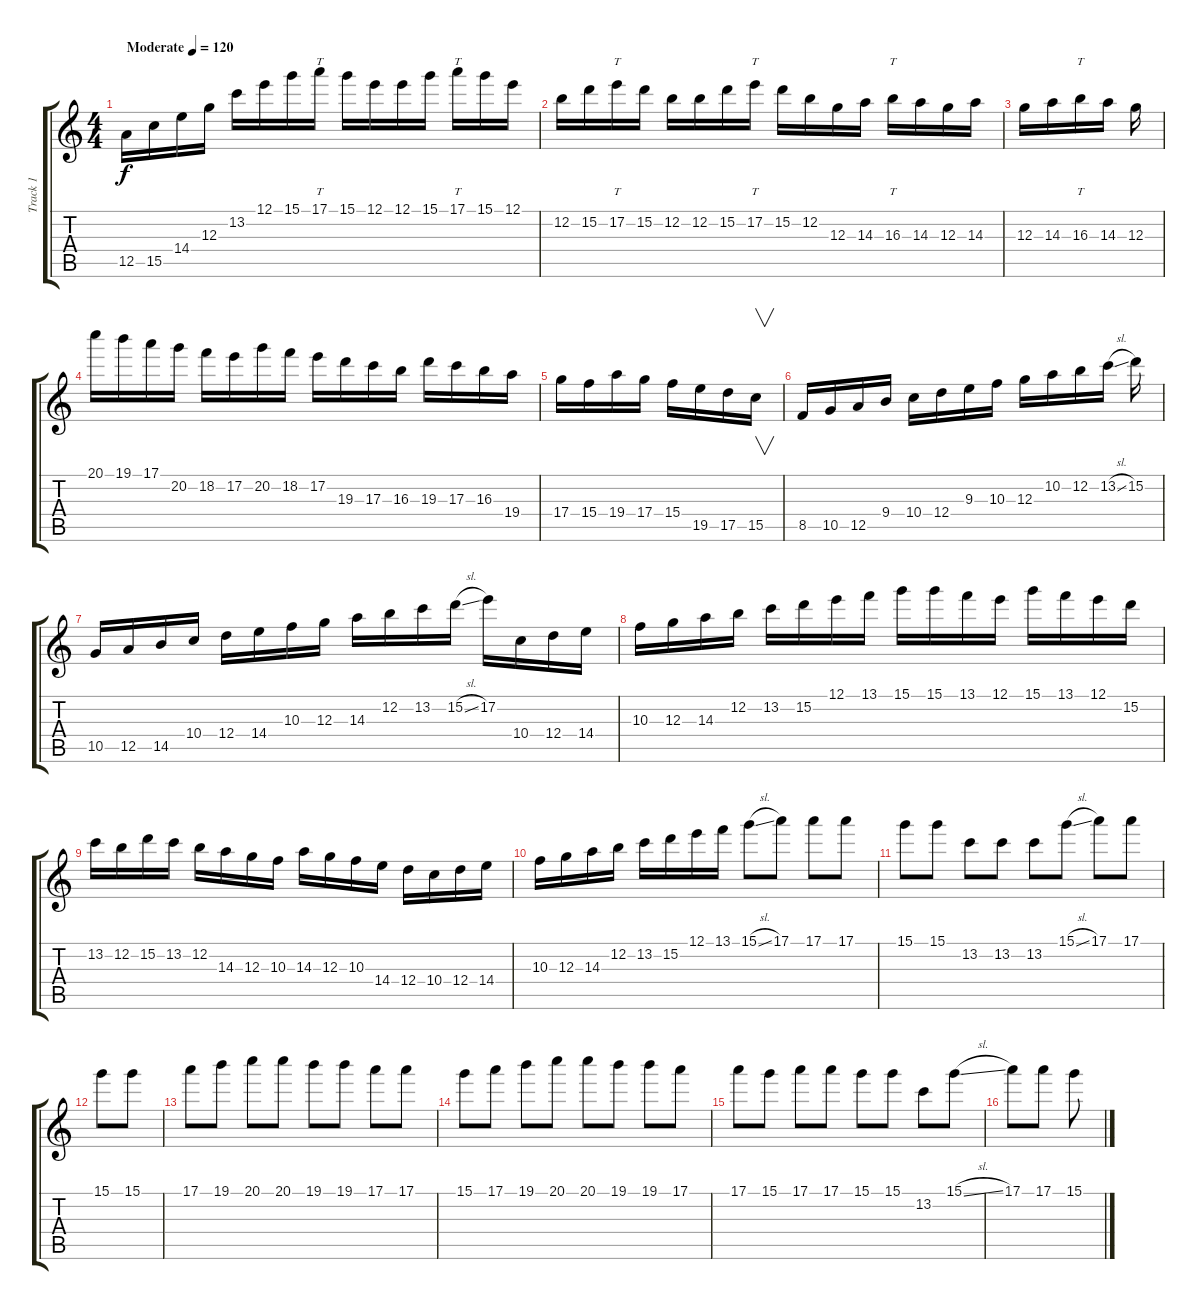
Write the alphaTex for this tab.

\track ("Track 1" "Track 1") {instrument acousticguitarsteel}
\staff {score tabs}
\tuning (E4 B3 G3 D3 A2 E2) {hide}
\ts (4 4)
\tempo (120 "Moderate")
\clef g2
\ks c
12.5.16{dy f instrument acousticguitarsteel} 15.5.16 14.4.16 12.3.16 13.2.16 12.1.16 15.1.16 17.1.16{tt} 15.1.16 12.1.16 12.1.16 15.1.16 17.1.16{tt} 15.1.16 12.1.16 |
12.2.16 15.2.16 17.2.16{tt} 15.2.16 12.2.16 12.2.16 15.2.16 17.2.16{tt} 15.2.16 12.2.16 12.3.16 14.3.16 16.3.16{tt} 14.3.16 12.3.16 14.3.16 |
12.3.16 14.3.16 16.3.16{tt} 14.3.16 12.3.16 |
20.1.16 19.1.16 17.1.16 20.2.16 18.2.16 17.2.16 20.2.16 18.2.16 17.2.16 19.3.16 17.3.16 16.3.16 19.3.16 17.3.16 16.3.16 19.4.16 |
17.4.16 15.4.16 19.4.16 17.4.16 15.4.16 19.5.16 17.5.16 15.5.16{v} |
8.5.16 10.5.16 12.5.16 9.4.16 10.4.16 12.4.16 9.3.16 10.3.16 12.3.16 10.2.16 12.2.16 13.2{sl}.16 15.2.16 |
10.5.16 12.5.16 14.5.16 10.4.16 12.4.16 14.4.16 10.3.16 12.3.16 14.3.16 12.2.16 13.2.16 15.2{sl}.16 17.2.16 10.4.16 12.4.16 14.4.16 |
10.3.16 12.3.16 14.3.16 12.2.16 13.2.16 15.2.16 12.1.16 13.1.16 15.1.16 15.1.16 13.1.16 12.1.16 15.1.16 13.1.16 12.1.16 15.2.16 |
13.2.16 12.2.16 15.2.16 13.2.16 12.2.16 14.3.16 12.3.16 10.3.16 14.3.16 12.3.16 10.3.16 14.4.16 12.4.16 10.4.16 12.4.16 14.4.16 |
10.3.16 12.3.16 14.3.16 12.2.16 13.2.16 15.2.16 12.1.16 13.1.16 15.1{sl}.8 17.1.8 17.1.8 17.1.8 |
15.1.8 15.1.8 13.2.8 13.2.8 13.2.8 15.1{sl}.8 17.1.8 17.1.8 |
15.1.8 15.1.8 |
17.1.8 19.1.8 20.1.8 20.1.8 19.1.8 19.1.8 17.1.8 17.1.8 |
15.1.8 17.1.8 19.1.8 20.1.8 20.1.8 19.1.8 19.1.8 17.1.8 |
17.1.8 15.1.8 17.1.8 17.1.8 15.1.8 15.1.8 13.2.8 15.1{sl}.8 |
17.1.8 17.1.8 15.1.8
